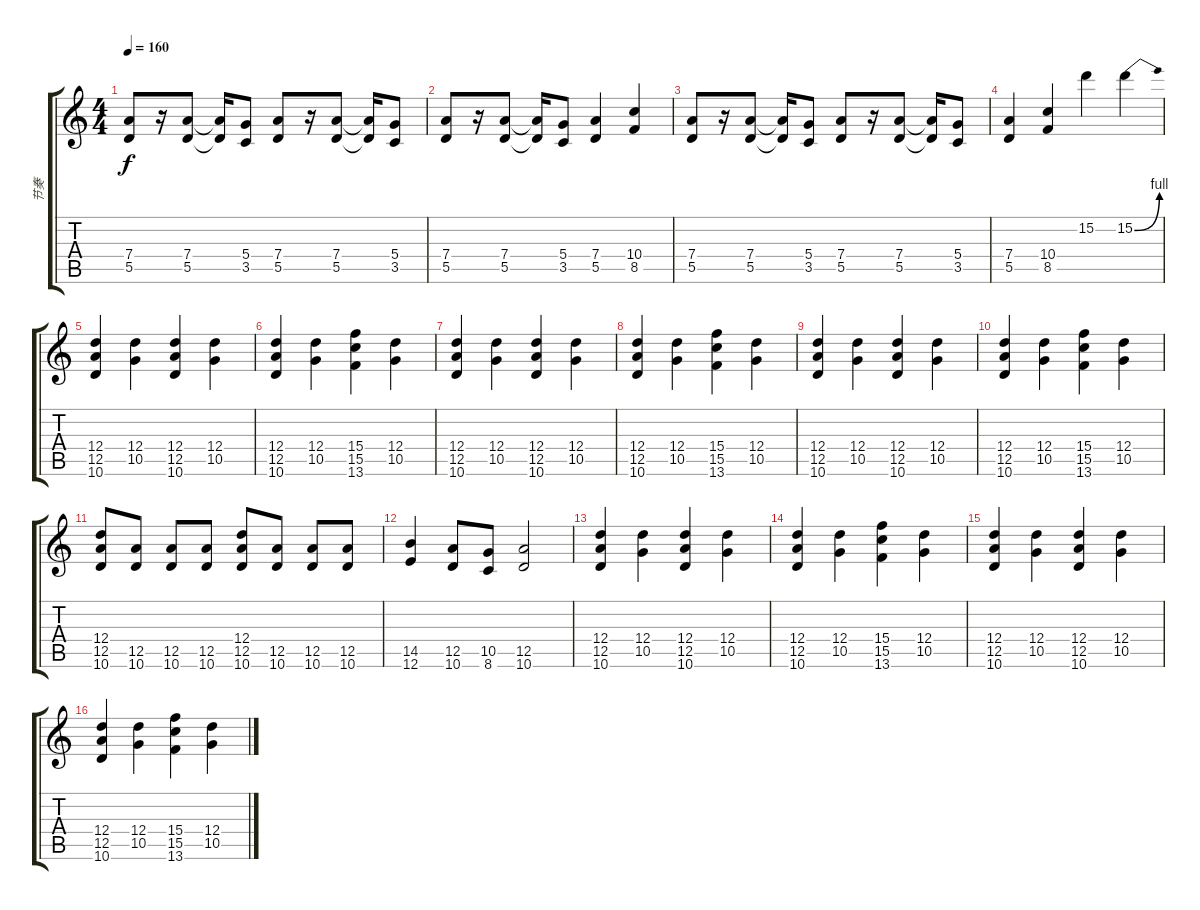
\track ("节奏" "节奏") {instrument distortionguitar}
\staff {score tabs}
\tuning (E4 B3 G3 D3 A2 E2) {hide}
\ts (4 4)
\tempo 160
\clef g2
\ks c
(7.4 5.5).8{dy f instrument distortionguitar} r.16 (7.4 5.5).8 (7.4{t} 5.5{t}).16 (5.4 3.5).8 (7.4 5.5).8 r.16 (7.4 5.5).8 (7.4{t} 5.5{t}).16 (5.4 3.5).8 |
(7.4 5.5).8 r.16 (7.4 5.5).8 (7.4{t} 5.5{t}).16 (5.4 3.5).8 (7.4 5.5).4 (10.4 8.5).4 |
(7.4 5.5).8 r.16 (7.4 5.5).8 (7.4{t} 5.5{t}).16 (5.4 3.5).8 (7.4 5.5).8 r.16 (7.4 5.5).8 (7.4{t} 5.5{t}).16 (5.4 3.5).8 |
(7.4 5.5).4 (10.4 8.5).4 15.2.4 15.2{be (bend 0 0 60 4)}.4 |
(12.4 12.5 10.6).4 (12.4 10.5).4 (12.4 12.5 10.6).4 (12.4 10.5).4 |
(12.4 12.5 10.6).4 (12.4 10.5).4 (15.4 15.5 13.6).4 (12.4 10.5).4 |
(12.4 12.5 10.6).4 (12.4 10.5).4 (12.4 12.5 10.6).4 (12.4 10.5).4 |
(12.4 12.5 10.6).4 (12.4 10.5).4 (15.4 15.5 13.6).4 (12.4 10.5).4 |
(12.4 12.5 10.6).4 (12.4 10.5).4 (12.4 12.5 10.6).4 (12.4 10.5).4 |
(12.4 12.5 10.6).4 (12.4 10.5).4 (15.4 15.5 13.6).4 (12.4 10.5).4 |
(12.4 12.5 10.6).8 (12.5 10.6).8 (12.5 10.6).8 (12.5 10.6).8 (12.4 12.5 10.6).8 (12.5 10.6).8 (12.5 10.6).8 (12.5 10.6).8 |
(14.5 12.6).4 (12.5 10.6).8 (10.5 8.6).8 (12.5 10.6).2 |
(12.4 12.5 10.6).4 (12.4 10.5).4 (12.4 12.5 10.6).4 (12.4 10.5).4 |
(12.4 12.5 10.6).4 (12.4 10.5).4 (15.4 15.5 13.6).4 (12.4 10.5).4 |
(12.4 12.5 10.6).4 (12.4 10.5).4 (12.4 12.5 10.6).4 (12.4 10.5).4 |
(12.4 12.5 10.6).4 (12.4 10.5).4 (15.4 15.5 13.6).4 (12.4 10.5).4
